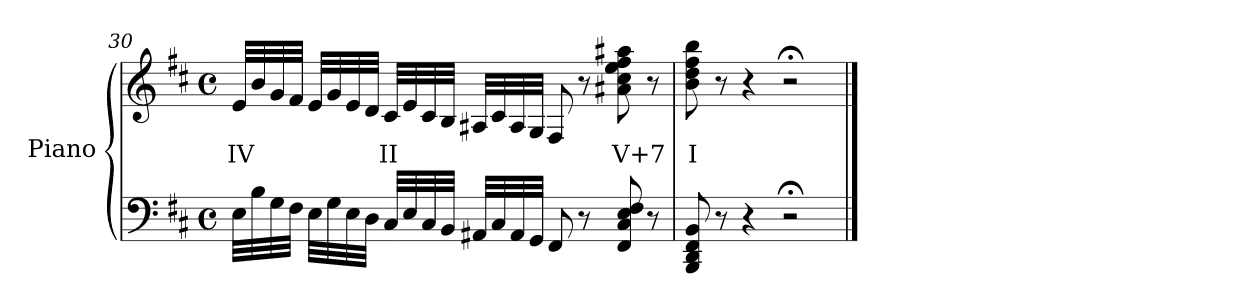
**kern	**kern	**text
*part1	*part1	*part1
*staff2	*staff1	*staff1
*I"Piano	*	*
*I'Pno	*	*
!!LO:LB:g=z
*clefF4	*clefG2	*
*k[f#c#]	*k[f#c#]	*
*M4/4	*M4/4	*
*met(c)	*met(c)	*
=30	=30	=30
!	!	!LO:LY:b
32E\LLL	32e/LLL	IV
32B\	32b/	.
32G\	32g/	.
32F#\JJJ	32f#/JJJ	.
32E\LLL	32e/LLL	.
32G\	32g/	.
32E\	32e/	.
32D\JJJ	32d/JJJ	.
!	!	!LO:LY:b
32C#/LLL	32c#/LLL	II
32E/	32e/	.
32C#/	32c#/	.
32BB/JJJ	32B/JJJ	.
32AA#X/LLL	32A#X/LLL	.
32C#/	32c#/	.
32AA#/	32A#/	.
32GG/JJJ	32G/JJJ	.
8FF#/	8F#/	.
8r	8r	.
!	!	!LO:LY:b
8FF#/ 8C#/ 8E/ 8F#/	8a#X\ 8cc#\ 8ee\ 8ff#\ 8aa#X\	V+7
8r	8r	.
=31	=31	=31
!	!	!LO:LY:b
8BBB/ 8DD/ 8FF#/ 8BB/	8b\ 8dd\ 8ff#\ 8bb\	I
8r	8r	.
4r	4r	.
2r;<	2r;<	.
==	==	==
*-	*-	*-
